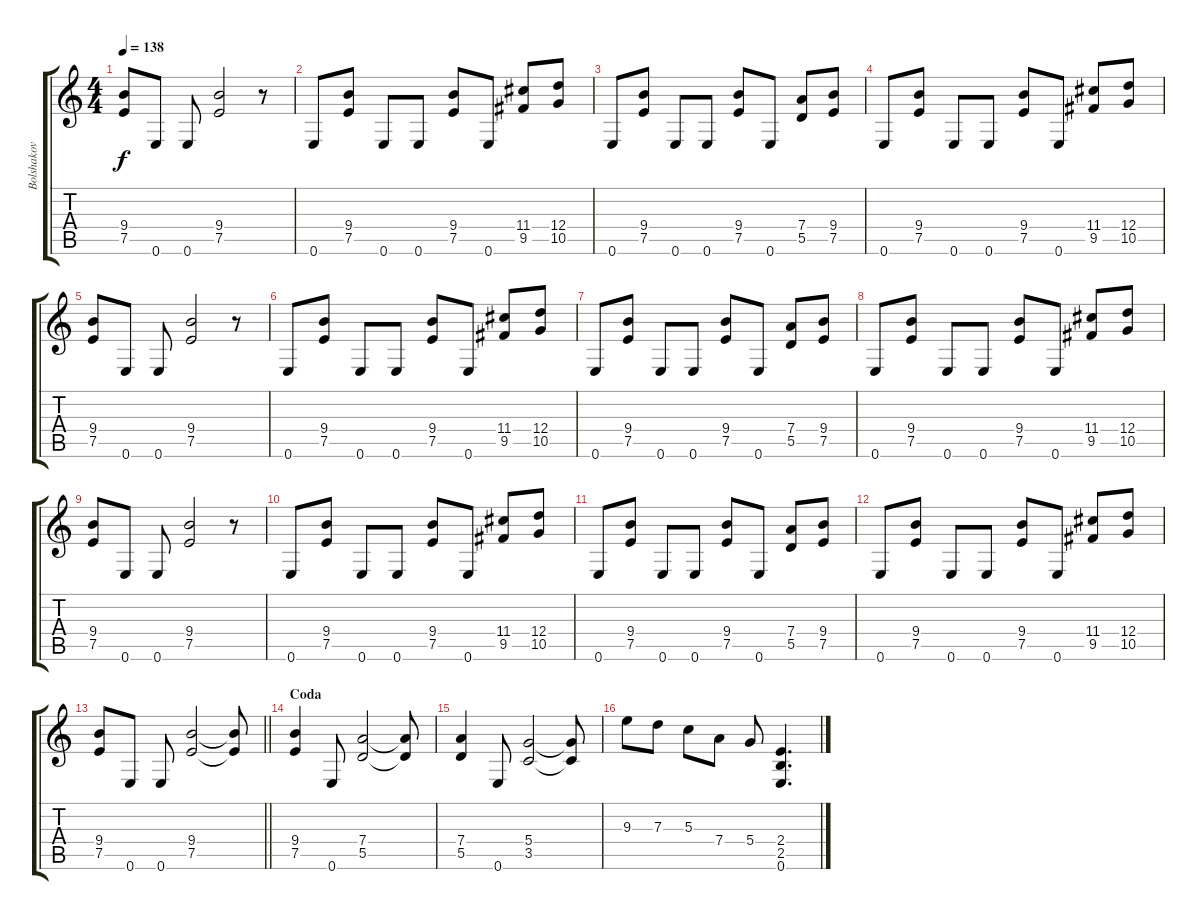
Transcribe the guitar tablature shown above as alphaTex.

\track ("Bolshakov" "Bolshakov") {instrument distortionguitar}
\staff {score tabs}
\tuning (E4 B3 G3 D3 A2 E2) {hide}
\ts (4 4)
\tempo 138
\clef g2
\ks c
(9.4 7.5).8{dy f} 0.6.8 0.6.8 (9.4 7.5).2 r.8 |
0.6.8 (9.4 7.5).8 0.6.8 0.6.8 (9.4 7.5).8 0.6.8 (11.4 9.5).8 (12.4 10.5).8 |
0.6.8 (9.4 7.5).8 0.6.8 0.6.8 (9.4 7.5).8 0.6.8 (7.4 5.5).8 (9.4 7.5).8 |
0.6.8 (9.4 7.5).8 0.6.8 0.6.8 (9.4 7.5).8 0.6.8 (11.4 9.5).8 (12.4 10.5).8 |
(9.4 7.5).8 0.6.8 0.6.8 (9.4 7.5).2 r.8 |
0.6.8 (9.4 7.5).8 0.6.8 0.6.8 (9.4 7.5).8 0.6.8 (11.4 9.5).8 (12.4 10.5).8 |
0.6.8 (9.4 7.5).8 0.6.8 0.6.8 (9.4 7.5).8 0.6.8 (7.4 5.5).8 (9.4 7.5).8 |
0.6.8 (9.4 7.5).8 0.6.8 0.6.8 (9.4 7.5).8 0.6.8 (11.4 9.5).8 (12.4 10.5).8 |
(9.4 7.5).8 0.6.8 0.6.8 (9.4 7.5).2 r.8 |
0.6.8 (9.4 7.5).8 0.6.8 0.6.8 (9.4 7.5).8 0.6.8 (11.4 9.5).8 (12.4 10.5).8 |
0.6.8 (9.4 7.5).8 0.6.8 0.6.8 (9.4 7.5).8 0.6.8 (7.4 5.5).8 (9.4 7.5).8 |
0.6.8 (9.4 7.5).8 0.6.8 0.6.8 (9.4 7.5).8 0.6.8 (11.4 9.5).8 (12.4 10.5).8 |
\barLineRight lightlight
(9.4 7.5).8 0.6.8 0.6.8 (9.4 7.5).2 (9.4{t} 7.5{t}).8 |
\section ("" "Coda")
(9.4 7.5).4 0.6.8 (7.4 5.5).2 (7.4{t} 5.5{t}).8 |
(7.4 5.5).4 0.6.8 (5.4 3.5).2 (5.4{t} 3.5{t}).8 |
9.3.8 7.3.8 5.3.8 7.4.8 5.4.8 (2.4 2.5 0.6).4{d}
